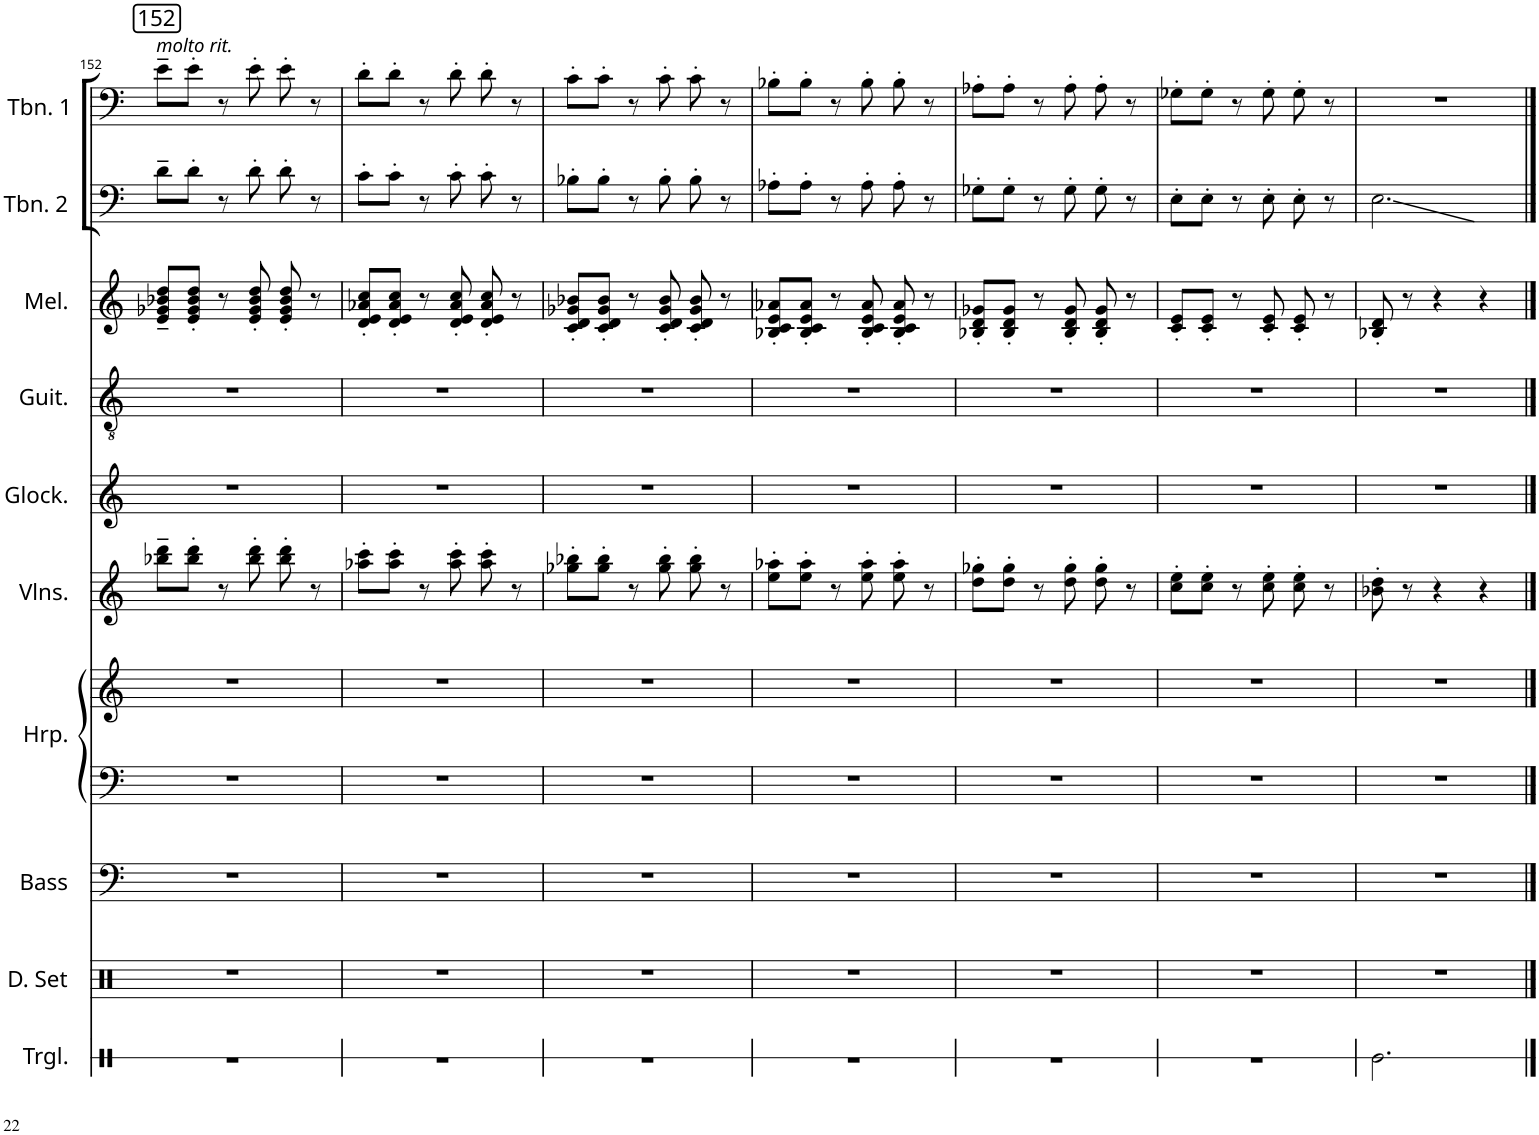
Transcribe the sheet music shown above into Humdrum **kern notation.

**kern	**kern	**kern	**kern	**kern	**kern	**kern	**kern	**kern	**kern	**kern
*part10	*part9	*part8	*part7	*part7	*part6	*part5	*part4	*part3	*part2	*part1
*staff11	*staff10	*staff9	*staff8	*staff7	*staff6	*staff5	*staff4	*staff3	*staff2	*staff1
*I"Triangle	*I"Drumset	*I"Acoustic Bass	*I"Harp	*	*I"Violins	*I"Glockenspiel	*I"Acoustic Guitar	*I"Melodica	*I"Trombone 2	*I"Trombone 1
*I'Trgl.	*I'D. Set	*I'Bass	*I'Hrp.	*	*I'Vlns.	*I'Glock.	*I'Guit.	*I'Mel.	*I'Tbn. 2	*I'Tbn. 1
!!LO:PB:g=z
*clefX	*clefX	*clefF4	*clefF4	*clefG2	*clefG2	*clefG2	*clefGv2	*clefG2	*clefC4	*clefF4
*	*	*Trd7c12	*	*	*	*Trd-14c-24	*	*	*	*
*k[]	*k[]	*k[]	*k[]	*k[]	*k[]	*k[]	*k[]	*k[]	*k[]	*k[]
*M3/4	*M3/4	*M3/4	*M3/4	*M3/4	*M3/4	*M3/4	*M3/4	*M3/4	*M3/4	*M3/4
!!LO:REH:place=s1:a:cj:fs=12:t=152
=152	=152	=152	=152	=152	=152	=152	=152	=152	=152	=152
!	!	!	!	!	!	!	!	!	!	!LO:TX:a:i:t=molto rit.
2.r	2.r	2.r	2.r	2.r	8bb-X\~ 8ddd\~L	2.r	2.r	8e/~ 8g-X/~ 8b-X/~ 8dd/~L	8d~\L	8e~\L
.	.	.	.	.	8bb-\' 8ddd\'J	.	.	8e/' 8g-/' 8b-/' 8dd/'J	8d'\J	8e'\J
.	.	.	.	.	8r	.	.	8r	8r	8r
.	.	.	.	.	8bb-\' 8ddd\'	.	.	8e/' 8g-/' 8b-/' 8dd/'	8d'\	8e'\
.	.	.	.	.	8bb-\' 8ddd\'	.	.	8e/' 8g-/' 8b-/' 8dd/'	8d'\	8e'\
.	.	.	.	.	8r	.	.	8r	8r	8r
=153	=153	=153	=153	=153	=153	=153	=153	=153	=153	=153
2.r	2.r	2.r	2.r	2.r	8aa-X\' 8ccc\'L	2.r	2.r	8d/' 8e/' 8a-X/' 8cc/'L	8c'\L	8d'\L
.	.	.	.	.	8aa-\' 8ccc\'J	.	.	8d/' 8e/' 8a-/' 8cc/'J	8c'\J	8d'\J
.	.	.	.	.	8r	.	.	8r	8r	8r
.	.	.	.	.	8aa-\' 8ccc\'	.	.	8d/' 8e/' 8a-/' 8cc/'	8c'\	8d'\
.	.	.	.	.	8aa-\' 8ccc\'	.	.	8d/' 8e/' 8a-/' 8cc/'	8c'\	8d'\
.	.	.	.	.	8r	.	.	8r	8r	8r
=154	=154	=154	=154	=154	=154	=154	=154	=154	=154	=154
2.r	2.r	2.r	2.r	2.r	8gg-X\' 8bb-X\'L	2.r	2.r	8c/' 8d/' 8g-X/' 8b-X/'L	8B-X'\L	8c'\L
.	.	.	.	.	8gg-\' 8bb-\'J	.	.	8c/' 8d/' 8g-/' 8b-/'J	8B-'\J	8c'\J
.	.	.	.	.	8r	.	.	8r	8r	8r
.	.	.	.	.	8gg-\' 8bb-\'	.	.	8c/' 8d/' 8g-/' 8b-/'	8B-'\	8c'\
.	.	.	.	.	8gg-\' 8bb-\'	.	.	8c/' 8d/' 8g-/' 8b-/'	8B-'\	8c'\
.	.	.	.	.	8r	.	.	8r	8r	8r
=155	=155	=155	=155	=155	=155	=155	=155	=155	=155	=155
2.r	2.r	2.r	2.r	2.r	8ee\' 8aa-X\'L	2.r	2.r	8B-X/' 8c/' 8e/' 8a-X/'L	8A-X'\L	8B-X'\L
.	.	.	.	.	8ee\' 8aa-\'J	.	.	8B-/' 8c/' 8e/' 8a-/'J	8A-'\J	8B-'\J
.	.	.	.	.	8r	.	.	8r	8r	8r
.	.	.	.	.	8ee\' 8aa-\'	.	.	8B-/' 8c/' 8e/' 8a-/'	8A-'\	8B-'\
.	.	.	.	.	8ee\' 8aa-\'	.	.	8B-/' 8c/' 8e/' 8a-/'	8A-'\	8B-'\
.	.	.	.	.	8r	.	.	8r	8r	8r
=156	=156	=156	=156	=156	=156	=156	=156	=156	=156	=156
2.r	2.r	2.r	2.r	2.r	8dd\' 8gg-X\'L	2.r	2.r	8B-X/' 8d/' 8g-X/'L	8G-X'\L	8A-X'\L
.	.	.	.	.	8dd\' 8gg-\'J	.	.	8B-/' 8d/' 8g-/'J	8G-'\J	8A-'\J
.	.	.	.	.	8r	.	.	8r	8r	8r
.	.	.	.	.	8dd\' 8gg-\'	.	.	8B-/' 8d/' 8g-/'	8G-'\	8A-'\
.	.	.	.	.	8dd\' 8gg-\'	.	.	8B-/' 8d/' 8g-/'	8G-'\	8A-'\
.	.	.	.	.	8r	.	.	8r	8r	8r
=157	=157	=157	=157	=157	=157	=157	=157	=157	=157	=157
2.r	2.r	2.r	2.r	2.r	8cc\' 8ee\'L	2.r	2.r	8c/' 8e/'L	8E'\L	8G-X'\L
.	.	.	.	.	8cc\' 8ee\'J	.	.	8c/' 8e/'J	8E'\J	8G-'\J
.	.	.	.	.	8r	.	.	8r	8r	8r
.	.	.	.	.	8cc\' 8ee\'	.	.	8c/' 8e/'	8E'\	8G-'\
.	.	.	.	.	8cc\' 8ee\'	.	.	8c/' 8e/'	8E'\	8G-'\
.	.	.	.	.	8r	.	.	8r	8r	8r
=158	=158	=158	=158	=158	=158	=158	=158	=158	=158	=158
2.Re\	2.r	2.r	2.r	2.r	8b-X\' 8dd\'	2.r	2.r	8B-X/' 8d/'	2.E--\	2.r
.	.	.	.	.	8r	.	.	8r	.	.
.	.	.	.	.	4r	.	.	4r	.	.
.	.	.	.	.	4r	.	.	4r	.	.
==	==	==	==	==	==	==	==	==	==	==
*-	*-	*-	*-	*-	*-	*-	*-	*-	*-	*-
